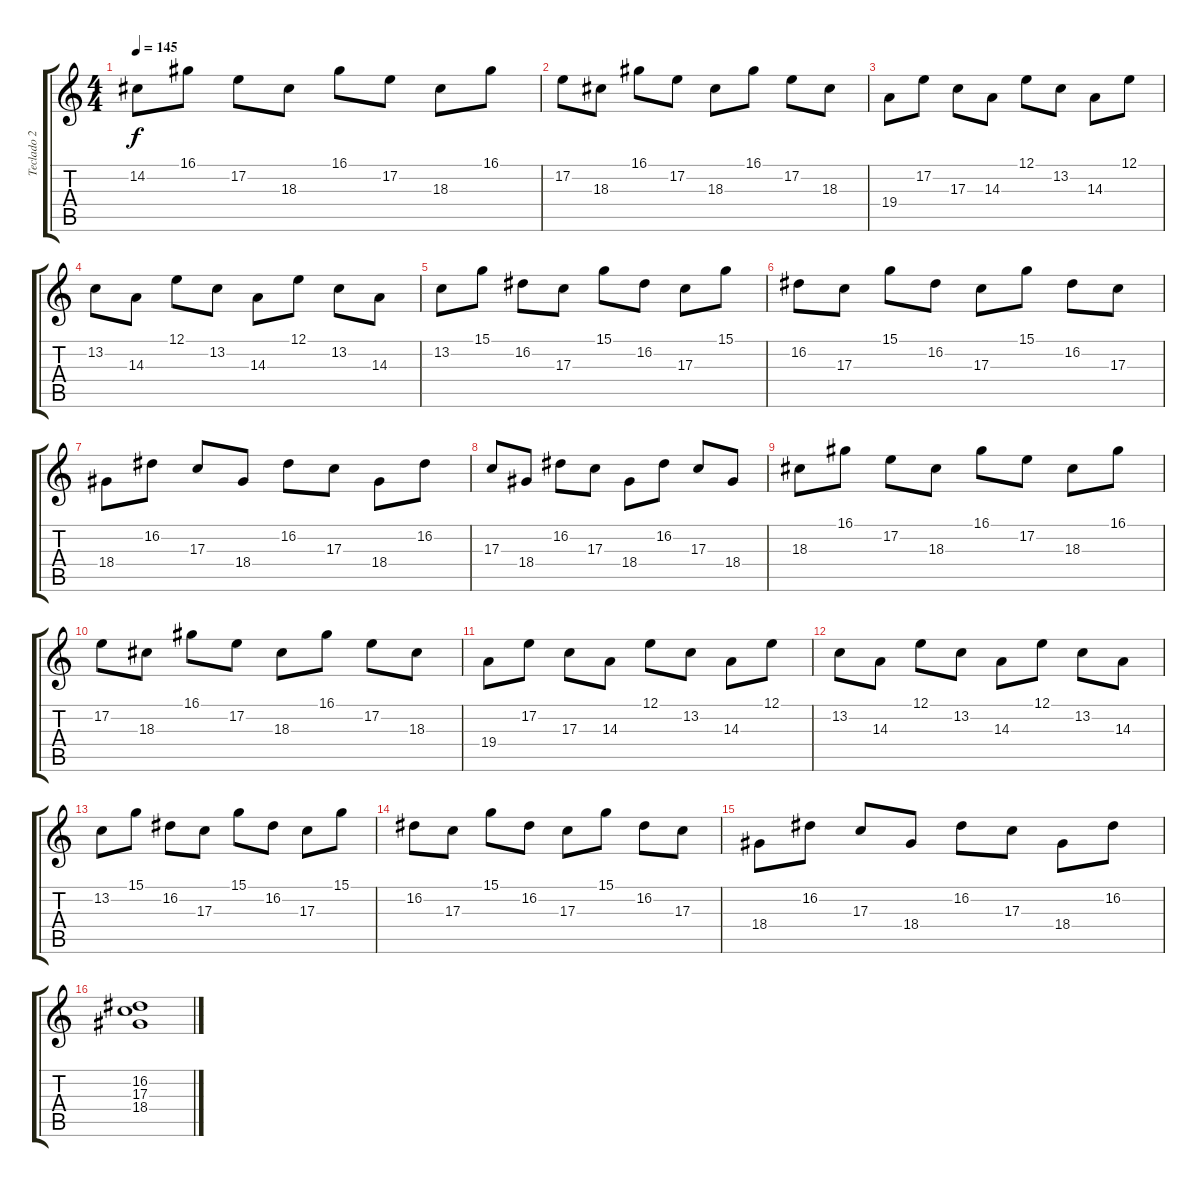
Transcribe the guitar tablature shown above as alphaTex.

\track ("Teclado 2" "Teclado 2") {instrument stringensemble1}
\staff {score tabs}
\tuning (E4 B3 G3 D3 A2 E2) {hide}
\ts (4 4)
\tempo 145
\clef g2
\ks c
14.2.8{dy f instrument stringensemble1} 16.1.8 17.2.8 18.3.8 16.1.8 17.2.8 18.3.8 16.1.8 |
17.2.8 18.3.8 16.1.8 17.2.8 18.3.8 16.1.8 17.2.8 18.3.8 |
19.4.8 17.2.8 17.3.8 14.3.8 12.1.8 13.2.8 14.3.8 12.1.8 |
13.2.8 14.3.8 12.1.8 13.2.8 14.3.8 12.1.8 13.2.8 14.3.8 |
13.2.8 15.1.8 16.2.8 17.3.8 15.1.8 16.2.8 17.3.8 15.1.8 |
16.2.8 17.3.8 15.1.8 16.2.8 17.3.8 15.1.8 16.2.8 17.3.8 |
18.4.8 16.2.8 17.3.8 18.4.8 16.2.8 17.3.8 18.4.8 16.2.8 |
17.3.8 18.4.8 16.2.8 17.3.8 18.4.8 16.2.8 17.3.8 18.4.8 |
18.3.8 16.1.8 17.2.8 18.3.8 16.1.8 17.2.8 18.3.8 16.1.8 |
17.2.8 18.3.8 16.1.8 17.2.8 18.3.8 16.1.8 17.2.8 18.3.8 |
19.4.8 17.2.8 17.3.8 14.3.8 12.1.8 13.2.8 14.3.8 12.1.8 |
13.2.8 14.3.8 12.1.8 13.2.8 14.3.8 12.1.8 13.2.8 14.3.8 |
13.2.8 15.1.8 16.2.8 17.3.8 15.1.8 16.2.8 17.3.8 15.1.8 |
16.2.8 17.3.8 15.1.8 16.2.8 17.3.8 15.1.8 16.2.8 17.3.8 |
18.4.8 16.2.8 17.3.8 18.4.8 16.2.8 17.3.8 18.4.8 16.2.8 |
(16.2 17.3 18.4).1
